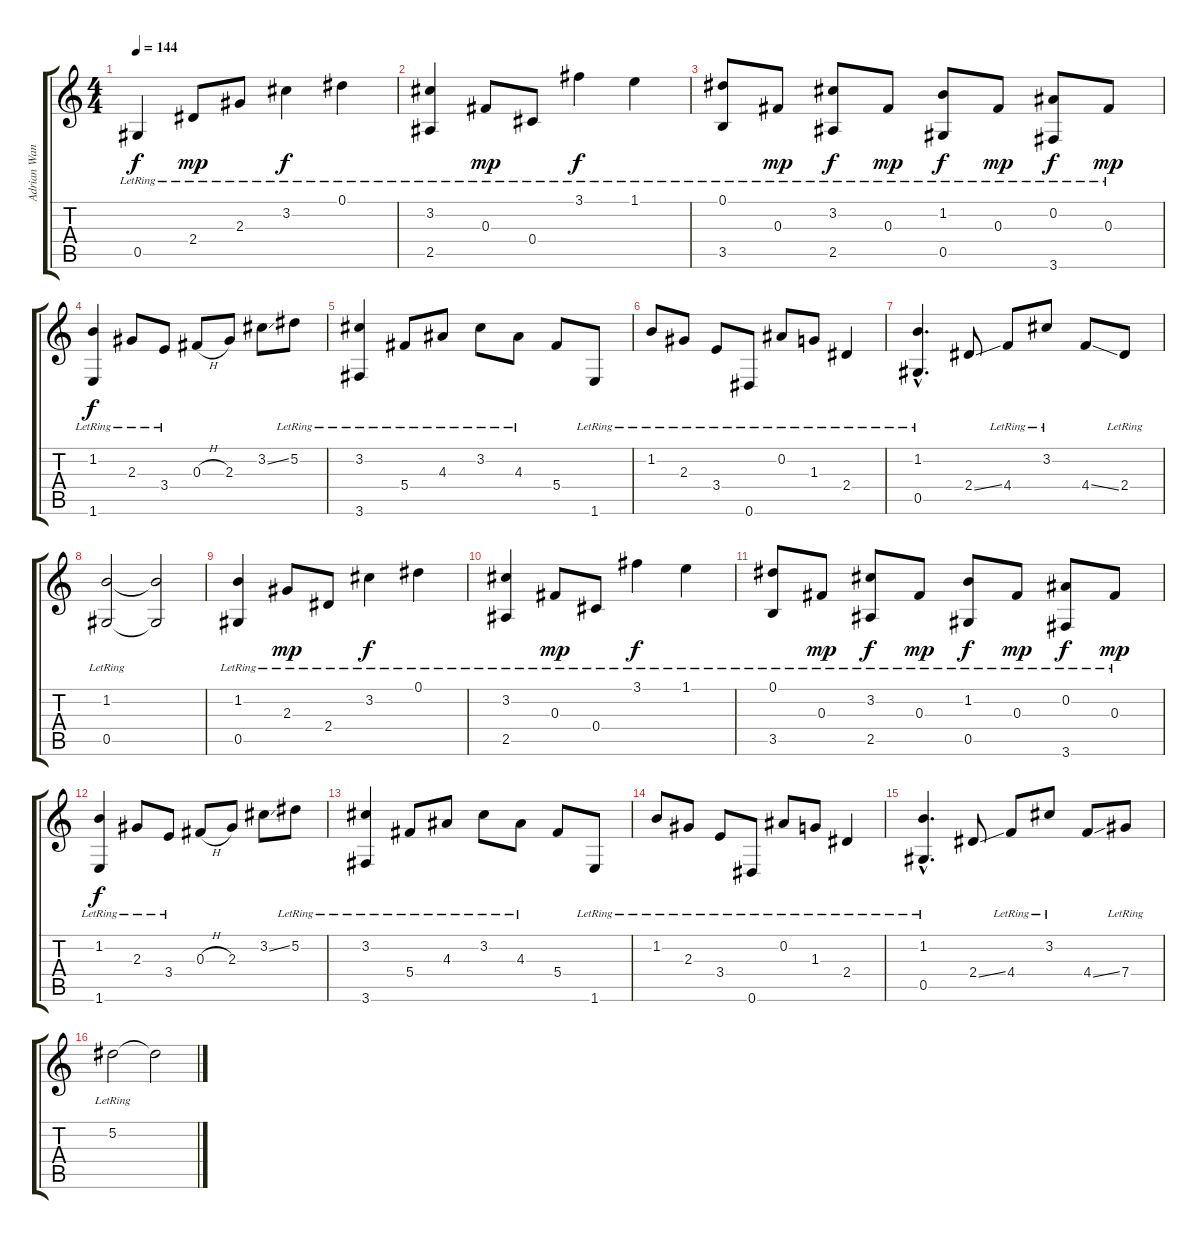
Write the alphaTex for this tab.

\track ("Adrian Wandenberg" "Adrian Wan") {instrument acousticguitarsteel}
\staff {score tabs}
\tuning (Eb4 Bb3 Gb3 Db3 Ab2 Eb2) {hide}
\ts (4 4)
\tempo 144
\clef g2
\ks c
0.5{lr}.4{dy f} 2.4{lr}.8{dy mp} 2.3{lr}.8 3.2{lr}.4{dy f} 0.1{lr}.4 |
(3.2{lr} 2.5{lr}).4 0.3{lr}.8{dy mp} 0.4{lr}.8 3.1{lr}.4{dy f} 1.1{lr}.4 |
(0.1{lr} 3.5{lr}).8 0.3{lr}.8{dy mp} (3.2{lr} 2.5{lr}).8{dy f} 0.3{lr}.8{dy mp} (1.2{lr} 0.5{lr}).8{dy f} 0.3{lr}.8{dy mp} (0.2{lr} 3.6{lr}).8{dy f} 0.3{lr}.8{dy mp} |
(1.2{lr} 1.6{lr}).4{dy f} 2.3{lr}.8 3.4{lr}.8 0.3{h}.8 2.3.8 3.2{ss}.8 5.2{lr}.8 |
(3.2{lr} 3.6{lr}).4 5.4{lr}.8 4.3{lr}.8 3.2{lr}.8 4.3{lr}.8 5.4.8 1.6{lr}.8 |
1.2{lr}.8 2.3{lr}.8 3.4{lr}.8 0.6{lr}.8 0.2{lr}.8 1.3{lr}.8 2.4{lr}.4 |
(1.2{hac lr} 0.5{hac lr}).4{d} 2.4{ss}.8 4.4{lr}.8 3.2{lr}.8 4.4{ss}.8 2.4{lr}.8 |
(1.2{lr} 0.5{lr}).2 (1.2{t} 0.5{t}).2 |
(1.2{lr} 0.5{lr}).4 2.3{lr}.8{dy mp} 2.4{lr}.8 3.2{lr}.4{dy f} 0.1{lr}.4 |
(3.2{lr} 2.5{lr}).4 0.3{lr}.8{dy mp} 0.4{lr}.8 3.1{lr}.4{dy f} 1.1{lr}.4 |
(0.1{lr} 3.5{lr}).8 0.3{lr}.8{dy mp} (3.2{lr} 2.5{lr}).8{dy f} 0.3{lr}.8{dy mp} (1.2{lr} 0.5{lr}).8{dy f} 0.3{lr}.8{dy mp} (0.2{lr} 3.6{lr}).8{dy f} 0.3{lr}.8{dy mp} |
(1.2{lr} 1.6{lr}).4{dy f} 2.3{lr}.8 3.4{lr}.8 0.3{h}.8 2.3.8 3.2{ss}.8 5.2{lr}.8 |
(3.2{lr} 3.6{lr}).4 5.4{lr}.8 4.3{lr}.8 3.2{lr}.8 4.3{lr}.8 5.4.8 1.6{lr}.8 |
1.2{lr}.8 2.3{lr}.8 3.4{lr}.8 0.6{lr}.8 0.2{lr}.8 1.3{lr}.8 2.4{lr}.4 |
(1.2{hac lr} 0.5{hac lr}).4{d} 2.4{ss}.8 4.4{lr}.8 3.2{lr}.8 4.4{ss}.8 7.4{lr}.8 |
5.2{lr}.2 5.2{t}.2
